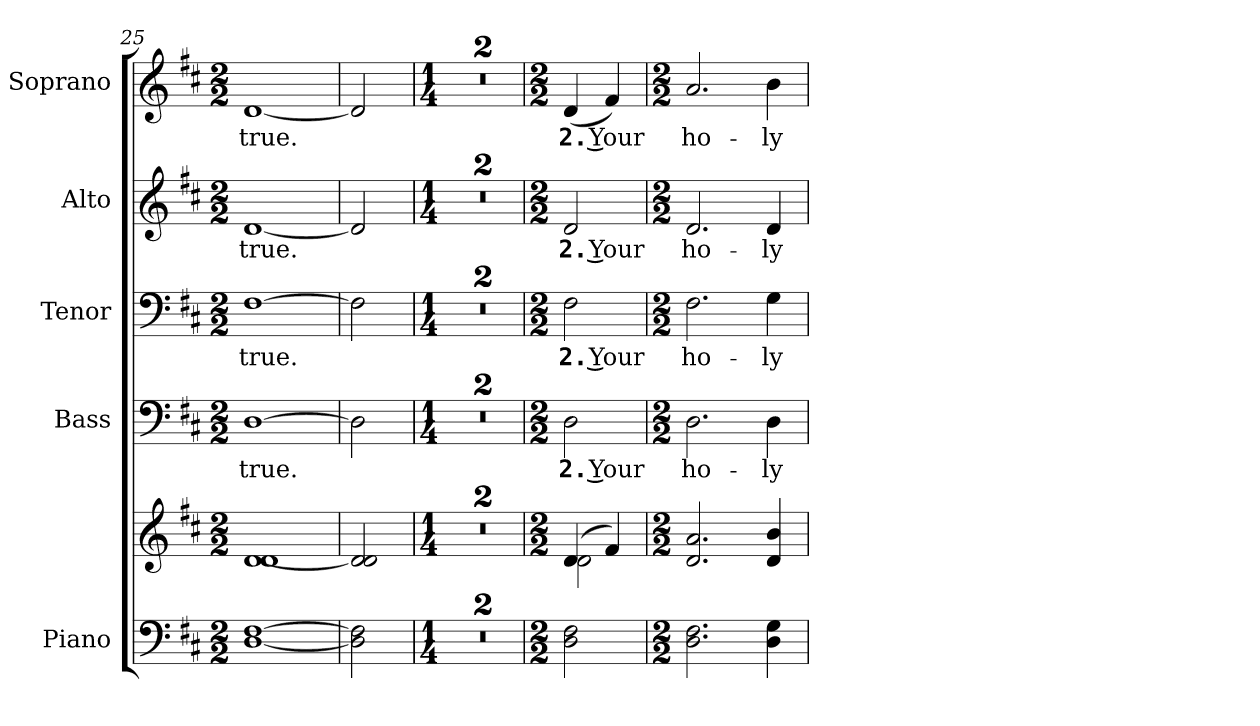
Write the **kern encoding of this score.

**kern	**kern	**kern	**text	**kern	**text	**kern	**text	**kern	**text
*part5	*part5	*part4	*part4	*part3	*part3	*part2	*part2	*part1	*part1
*staff6	*staff5	*staff4	*staff4	*staff3	*staff3	*staff2	*staff2	*staff1	*staff1
*I"Piano	*	*I"Bass	*	*I"Tenor	*	*I"Alto	*	*I"Soprano	*
*I'Pno.	*	*I'B.	*	*I'T.	*	*I'A.	*	*I'S.	*
!!LO:PB:g=z
*clefF4	*clefG2	*clefF4	*	*clefF4	*	*clefG2	*	*clefG2	*
*k[f#c#]	*k[f#c#]	*k[f#c#]	*	*k[f#c#]	*	*k[f#c#]	*	*k[f#c#]	*
*D:	*D:	*D:	*	*D:	*	*D:	*	*D:	*
*M2/2	*M2/2	*M2/2	*	*M2/2	*	*M2/2	*	*M2/2	*
=25	=25	=25	=25	=25	=25	=25	=25	=25	=25
!	!	!	!LO:LY:b:color=#000000	!	!	!	!	!	!
!	!	!	!	!	!LO:LY:b:color=#000000	!	!	!	!
!	!	!	!	!	!	!	!LO:LY:b:color=#000000	!	!
!	!	!	!	!	!	!	!	!	!LO:LY:b:color=#000000
[<1Di [>1F#i	[<1di 1di	[>1Di	true.	[>1F#i	true.	[<1di	true.	[<1di	true.
=26	=26	=26	=26	=26	=26	=26	=26	=26	=26
2Di\] 2F#i]	2di/] 2di	2Di\]	.	2F#i\]	.	2di/]	.	2di/]	.
!!LO:PB:g=z
=27	=27	=27	=27	=27	=27	=27	=27	=27	=27
*M1/4	*M1/4	*M1/4	*	*M1/4	*	*M1/4	*	*M1/4	*
!LO:N:vis=1	!LO:N:vis=1	!LO:N:vis=1	!	!LO:N:vis=1	!	!LO:N:vis=1	!	!LO:N:vis=1	!
4r	4r	4r	.	4r	.	4r	.	4r	.
=28	=28	=28	=28	=28	=28	=28	=28	=28	=28
!LO:N:vis=1	!LO:N:vis=1	!LO:N:vis=1	!	!LO:N:vis=1	!	!LO:N:vis=1	!	!LO:N:vis=1	!
4r	4r	4r	.	4r	.	4r	.	4r	.
=29	=29	=29	=29	=29	=29	=29	=29	=29	=29
*M2/2	*M2/2	*M2/2	*	*M2/2	*	*M2/2	*	*M2/2	*
*	*^	*	*	*	*	*	*	*	*
!	!	!	!	!LO:LY:b:color=#000000	!	!	!	!	!	!
!	!	!	!	!	!	!LO:LY:b:color=#000000	!	!	!	!
!	!	!	!	!	!	!	!	!LO:LY:b:color=#000000	!	!
!	!	!	!	!	!	!	!	!	!	!LO:LY:b:color=#000000
2Di\ 2F#i	(4di/	2di\	2Di\	2. Your	2F#i\	2. Your	2di/	2. Your	(4di/	2. Your
.	4f#i/)	.	.	.	.	.	.	.	4f#i/)	.
*	*v	*v	*	*	*	*	*	*	*	*
=30	=30	=30	=30	=30	=30	=30	=30	=30	=30
*M2/2	*M2/2	*M2/2	*	*M2/2	*	*M2/2	*	*M2/2	*
!	!	!	!LO:LY:b:color=#000000	!	!	!	!	!	!
!	!	!	!	!	!LO:LY:b:color=#000000	!	!	!	!
!	!	!	!	!	!	!	!LO:LY:b:color=#000000	!	!
!	!	!	!	!	!	!	!	!	!LO:LY:b:color=#000000
2.Di\ 2.F#i	2.di/ 2.ai	2.Di\	ho-	2.F#i\	ho-	2.di/	ho-	2.ai/	ho-
!	!	!	!LO:LY:b:color=#000000	!	!	!	!	!	!
!	!	!	!	!	!LO:LY:b:color=#000000	!	!	!	!
!	!	!	!	!	!	!	!LO:LY:b:color=#000000	!	!
!	!	!	!	!	!	!	!	!	!LO:LY:b:color=#000000
4Di\ 4Gi	4di/ 4bi	4Di\	-ly	4Gi\	-ly	4di/	-ly	4bi\	-ly
=	=	=	=	=	=	=	=	=	=
*-	*-	*-	*-	*-	*-	*-	*-	*-	*-
